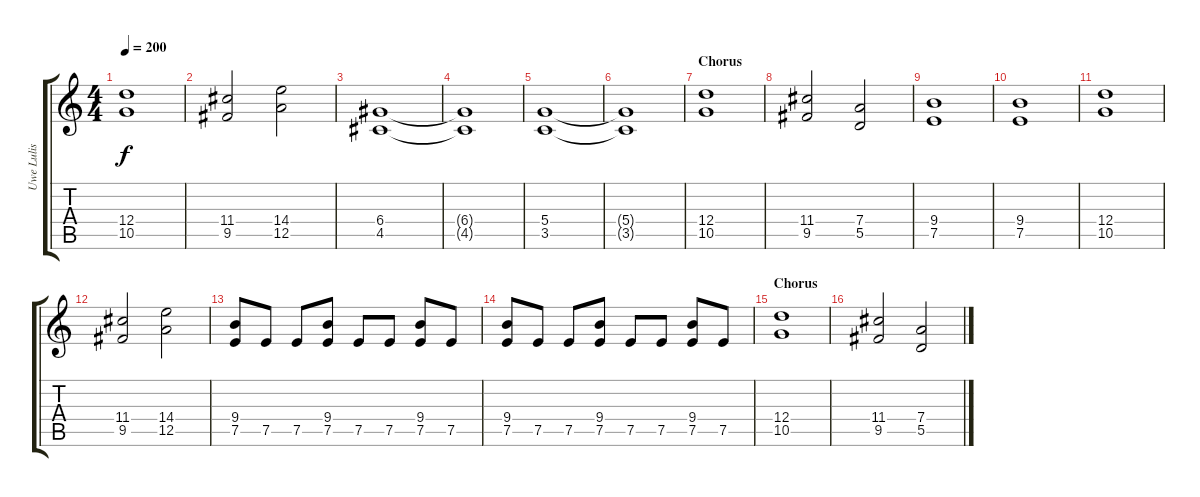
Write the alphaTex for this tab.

\track ("Uwe Lulis (Rhythm Guitar)" "Uwe Lulis ") {instrument distortionguitar}
\staff {score tabs}
\tuning (E4 B3 G3 D3 A2 E2) {hide}
\ts (4 4)
\tempo 200
\clef g2
\ks c
(12.4 10.5).1{dy f} |
(11.4 9.5).2 (14.4 12.5).2 |
(6.4 4.5).1 |
(6.4{t} 4.5{t}).1 |
(5.4 3.5).1 |
(5.4{t} 3.5{t}).1 |
\section ("" "Chorus")
(12.4 10.5).1 |
(11.4 9.5).2 (7.4 5.5).2 |
(9.4 7.5).1 |
(9.4 7.5).1 |
(12.4 10.5).1 |
(11.4 9.5).2 (14.4 12.5).2 |
(9.4 7.5).8 7.5.8 7.5.8 (9.4 7.5).8 7.5.8 7.5.8 (9.4 7.5).8 7.5.8 |
(9.4 7.5).8 7.5.8 7.5.8 (9.4 7.5).8 7.5.8 7.5.8 (9.4 7.5).8 7.5.8 |
\section ("" "Chorus")
(12.4 10.5).1 |
(11.4 9.5).2 (7.4 5.5).2
